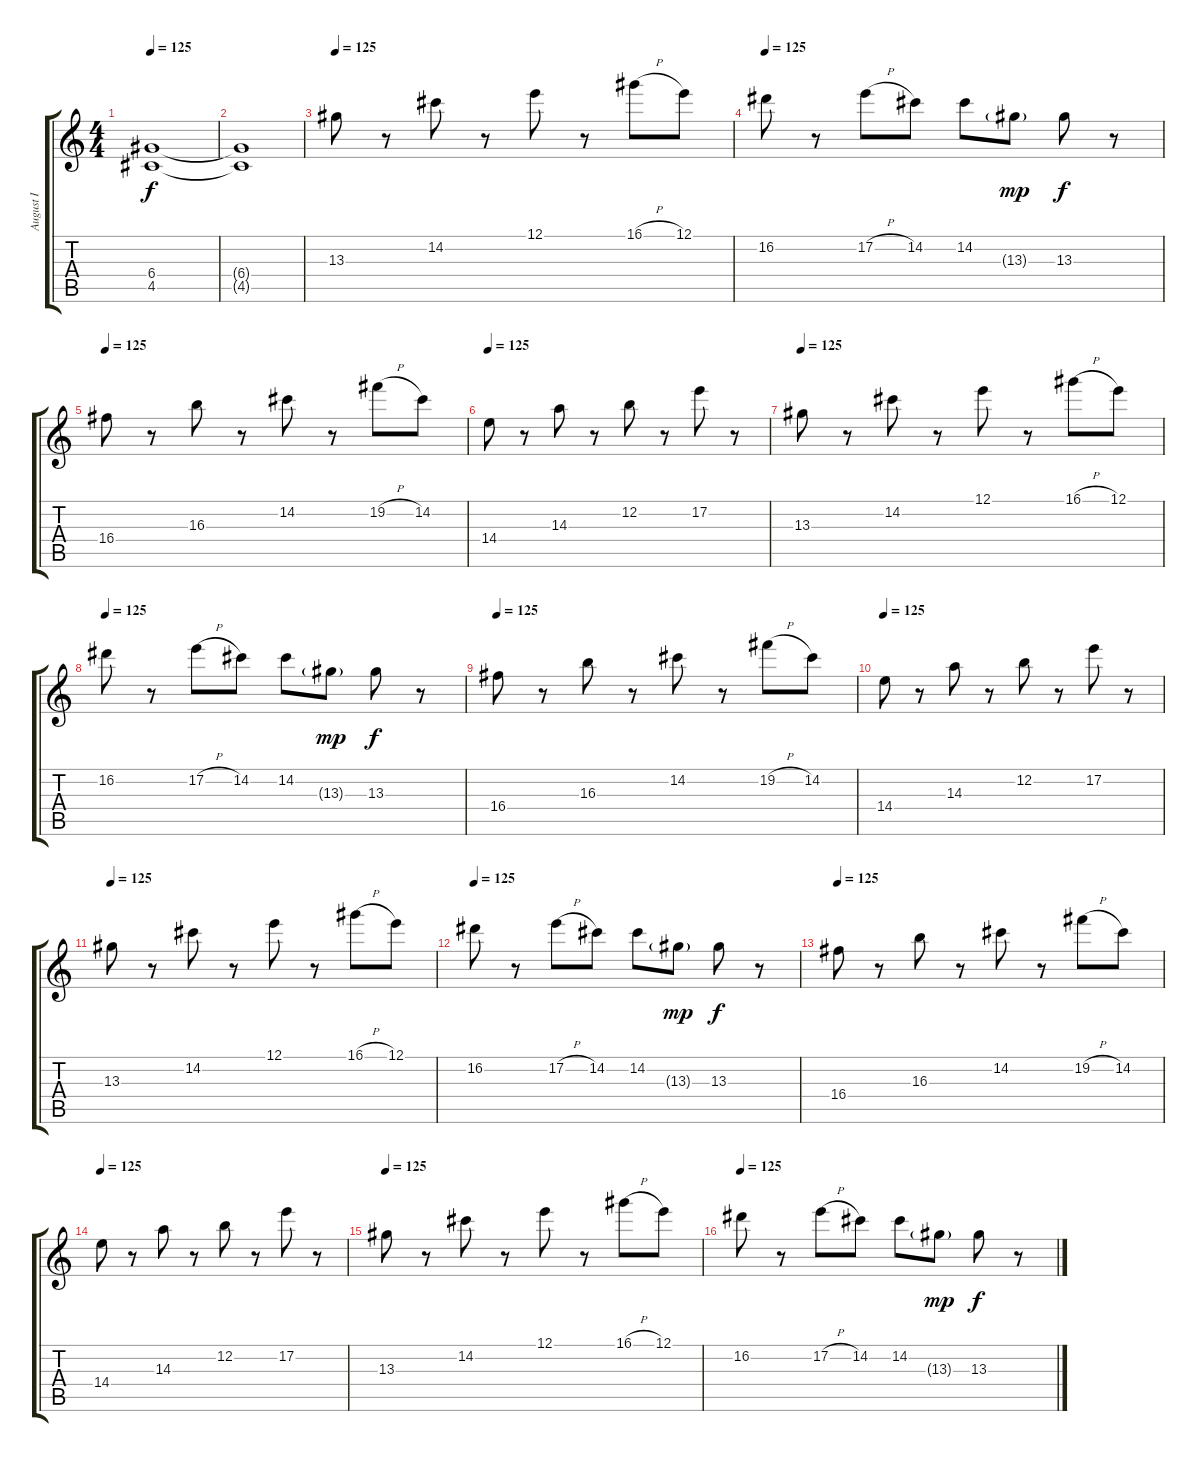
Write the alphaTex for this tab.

\track ("August I" "August I") {instrument distortionguitar}
\staff {score tabs}
\tuning (E4 B3 G3 D3 A2 E2) {hide}
\ts (4 4)
\tempo 125
\clef g2
\ks c
(6.4 4.5).1{dy f volume 12} |
(6.4{t} 4.5{t}).1 |
\tempo 125
13.3.8{volume 12 instrument electricguitarmuted} r.8 14.2.8 r.8 12.1.8 r.8 16.1{h}.8 12.1.8 |
\tempo 125
16.2.8 r.8 17.2{h}.8 14.2.8 14.2.8 13.3{g}.8{dy mp} 13.3.8{dy f} r.8 |
\tempo 125
16.4.8{instrument electricguitarmuted} r.8 16.3.8 r.8 14.2.8 r.8 19.2{h}.8 14.2.8 |
\tempo 125
14.4.8 r.8 14.3.8 r.8 12.2.8 r.8 17.2.8 r.8 |
\tempo 125
13.3.8{volume 12 instrument electricguitarmuted} r.8 14.2.8 r.8 12.1.8 r.8 16.1{h}.8 12.1.8 |
\tempo 125
16.2.8 r.8 17.2{h}.8 14.2.8 14.2.8 13.3{g}.8{dy mp} 13.3.8{dy f} r.8 |
\tempo 125
16.4.8{instrument electricguitarmuted} r.8 16.3.8 r.8 14.2.8 r.8 19.2{h}.8 14.2.8 |
\tempo 125
14.4.8 r.8 14.3.8 r.8 12.2.8 r.8 17.2.8 r.8 |
\tempo 125
13.3.8{volume 12 instrument electricguitarmuted} r.8 14.2.8 r.8 12.1.8 r.8 16.1{h}.8 12.1.8 |
\tempo 125
16.2.8 r.8 17.2{h}.8 14.2.8 14.2.8 13.3{g}.8{dy mp} 13.3.8{dy f} r.8 |
\tempo 125
16.4.8{instrument electricguitarmuted} r.8 16.3.8 r.8 14.2.8 r.8 19.2{h}.8 14.2.8 |
\tempo 125
14.4.8 r.8 14.3.8 r.8 12.2.8 r.8 17.2.8 r.8 |
\tempo 125
13.3.8{volume 12 instrument electricguitarmuted} r.8 14.2.8 r.8 12.1.8 r.8 16.1{h}.8 12.1.8 |
\tempo 125
16.2.8 r.8 17.2{h}.8 14.2.8 14.2.8 13.3{g}.8{dy mp} 13.3.8{dy f} r.8
